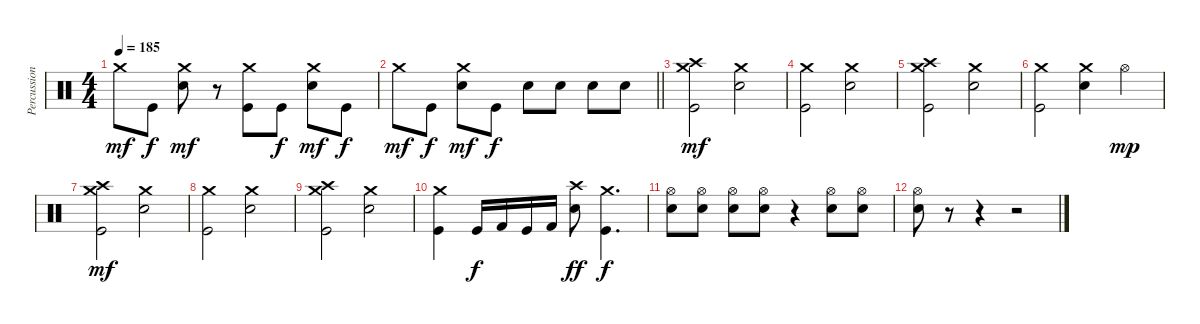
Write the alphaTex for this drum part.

\track ("Percussion" "Percussion") {instrument percussion}
\staff {score}
\articulation defaults
\ts (4 4)
\tempo 185
\clef neutral
\ks c "Crash medium (hit)".8{dy mf} "Kick (hit)".8{dy f}
("Electric Snare (hit)" "Crash medium (hit)").8{dy mf} r.8 ("Kick (hit)" "Crash medium (hit)").8 "Kick (hit)".8{dy f} ("Electric Snare (hit)" "Crash medium (hit)").8{dy mf} "Kick (hit)".8{dy f} |
\barLineRight lightlight "Crash medium (hit)".8{dy mf} "Kick (hit)".8{dy f}
("Electric Snare (hit)" "Crash medium (hit)").8{dy mf} "Kick (hit)".8{dy f} "Electric Snare (hit)".8 "Electric Snare (hit)".8 "Electric Snare (hit)".8 "Electric Snare (hit)".8 |
("Kick (hit)" "Crash medium (hit)" "Crash high (hit)").2{dy mf} ("Electric Snare (hit)" "Crash medium (hit)").2 |
("Kick (hit)" "Crash medium (hit)").2 ("Electric Snare (hit)" "Crash medium (hit)").2 |
("Kick (hit)" "Crash medium (hit)" "Crash high (hit)").2 ("Electric Snare (hit)" "Crash medium (hit)").2 |
("Kick (hit)" "Crash medium (hit)").2 ("Electric Snare (hit)" "Crash medium (hit)").4 "Hi-Hat (open)".4{dy mp} |
("Kick (hit)" "Crash medium (hit)" "Crash high (hit)").2{dy mf} ("Electric Snare (hit)" "Crash medium (hit)").2 |
("Kick (hit)" "Crash medium (hit)").2 ("Electric Snare (hit)" "Crash medium (hit)").2 |
("Kick (hit)" "Crash medium (hit)" "Crash high (hit)").2 ("Electric Snare (hit)" "Crash medium (hit)").2 |
("Kick (hit)" "Crash medium (hit)").4 "Kick (hit)".16{dy f} "Kick (hit) 2".16 "Kick (hit)".16 "Kick (hit) 2".16 ("Electric Snare (hit)" "Crash high (hit)").8{dy ff} ("Kick (hit)" "Crash medium (hit)").4{d dy f} |
("Electric Snare (hit)" "Hi-Hat (open)").8 ("Electric Snare (hit)" "Hi-Hat (open)").8 ("Electric Snare (hit)" "Hi-Hat (open)").8 ("Electric Snare (hit)" "Hi-Hat (open)").8 r.4 ("Electric Snare (hit)" "Hi-Hat (open)").8 ("Electric Snare (hit)" "Hi-Hat (open)").8 |
("Electric Snare (hit)" "Hi-Hat (open)").8 r.8 r.4 r.2
